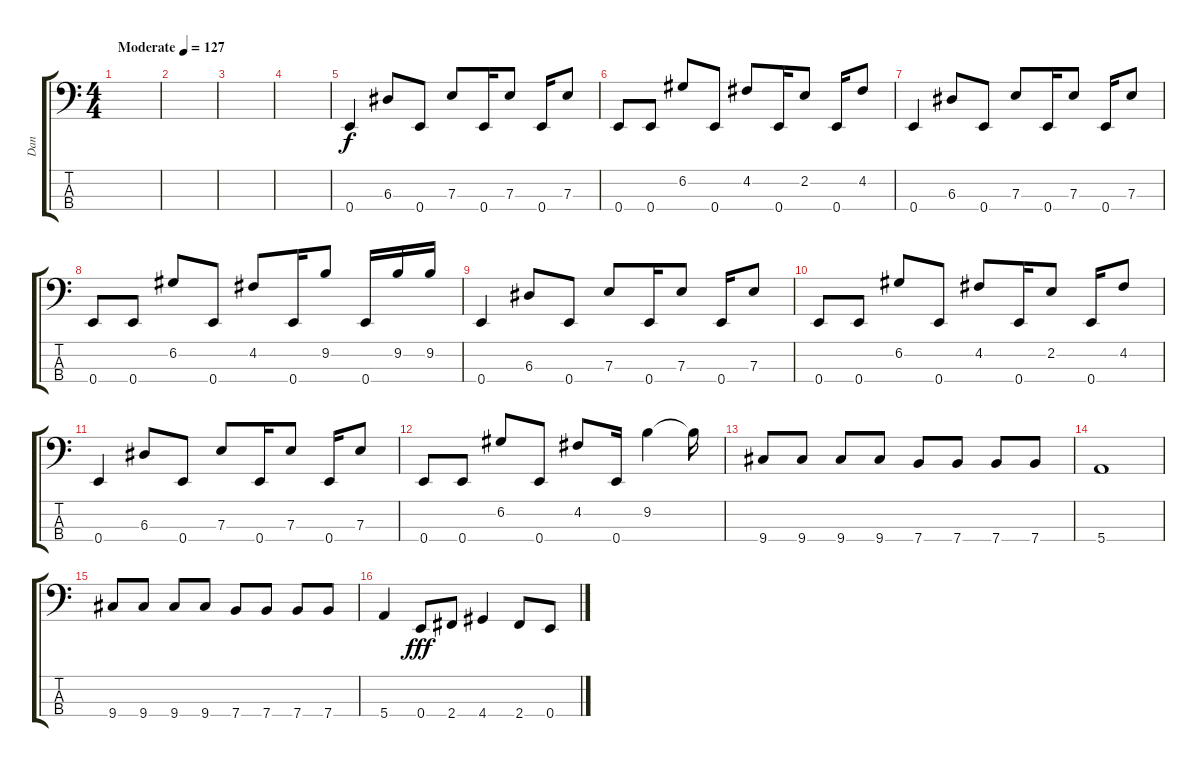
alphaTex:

\track ("Dan" "Dan") {instrument electricbassfinger}
\staff {score tabs}
\tuning (G2 D2 A1 E1) {hide}
\ts (4 4)
\tempo (127 "Moderate")
\clef f4
\ks c
|
|
|
|
0.4.4 6.3.8 0.4.8 7.3.8 0.4.16 7.3.8 0.4.16 7.3.8 |
0.4.8 0.4.8 6.2.8 0.4.8 4.2.8 0.4.16 2.2.8 0.4.16 4.2.8 |
0.4.4 6.3.8 0.4.8 7.3.8 0.4.16 7.3.8 0.4.16 7.3.8 |
0.4.8 0.4.8 6.2.8 0.4.8 4.2.8 0.4.16 9.2.8 0.4.16 9.2.16 9.2.16 |
0.4.4 6.3.8 0.4.8 7.3.8 0.4.16 7.3.8 0.4.16 7.3.8 |
0.4.8 0.4.8 6.2.8 0.4.8 4.2.8 0.4.16 2.2.8 0.4.16 4.2.8 |
0.4.4 6.3.8 0.4.8 7.3.8 0.4.16 7.3.8 0.4.16 7.3.8 |
0.4.8 0.4.8 6.2.8 0.4.8 4.2.8 0.4.16 9.2.4 9.2{t}.16 |
9.4.8 9.4.8 9.4.8 9.4.8 7.4.8 7.4.8 7.4.8 7.4.8 |
5.4.1 |
9.4.8 9.4.8 9.4.8 9.4.8 7.4.8 7.4.8 7.4.8 7.4.8 |
5.4.4 0.4.8{dy fff} 2.4.8 4.4.4 2.4.8 0.4.8
